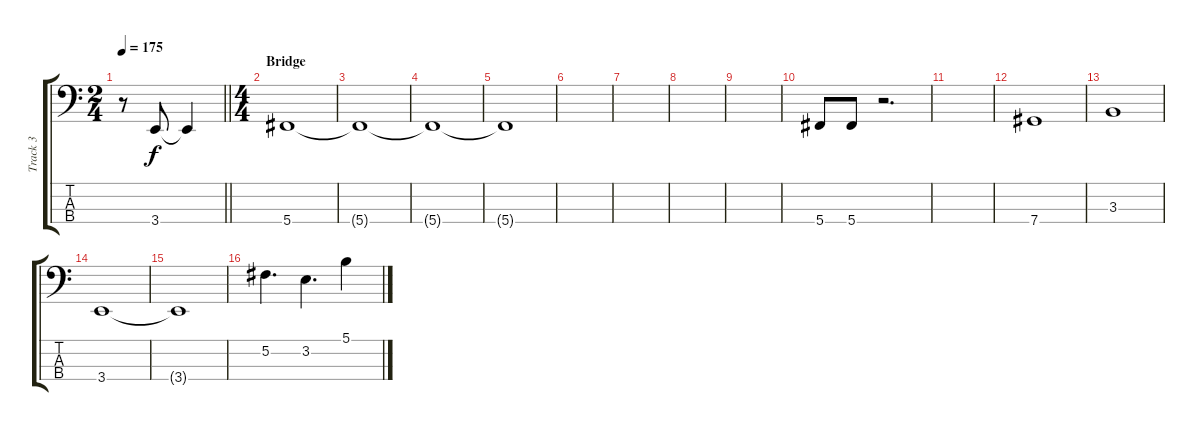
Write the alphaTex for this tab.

\track ("Track 3" "Track 3") {instrument electricbasspick}
\staff {score tabs}
\tuning (Gb2 Db2 Ab1 Db1) {hide}
\ts (2 4)
\tempo 175
\clef f4
\barLineRight lightlight
\ks c
r.8{dy f} 3.4.8 3.4{t}.4 |
\ts (4 4)
\section ("" "Bridge")
5.4.1 |
5.4{t}.1 |
5.4{t}.1 |
5.4{t}.1 |
|
|
|
|
5.4.8 5.4.8 r.2{d} |
|
7.4.1{instrument electricbasspick} |
3.3.1 |
3.4.1 |
3.4{t}.1 |
5.2.4{d} 3.2.4{d} 5.1.4
